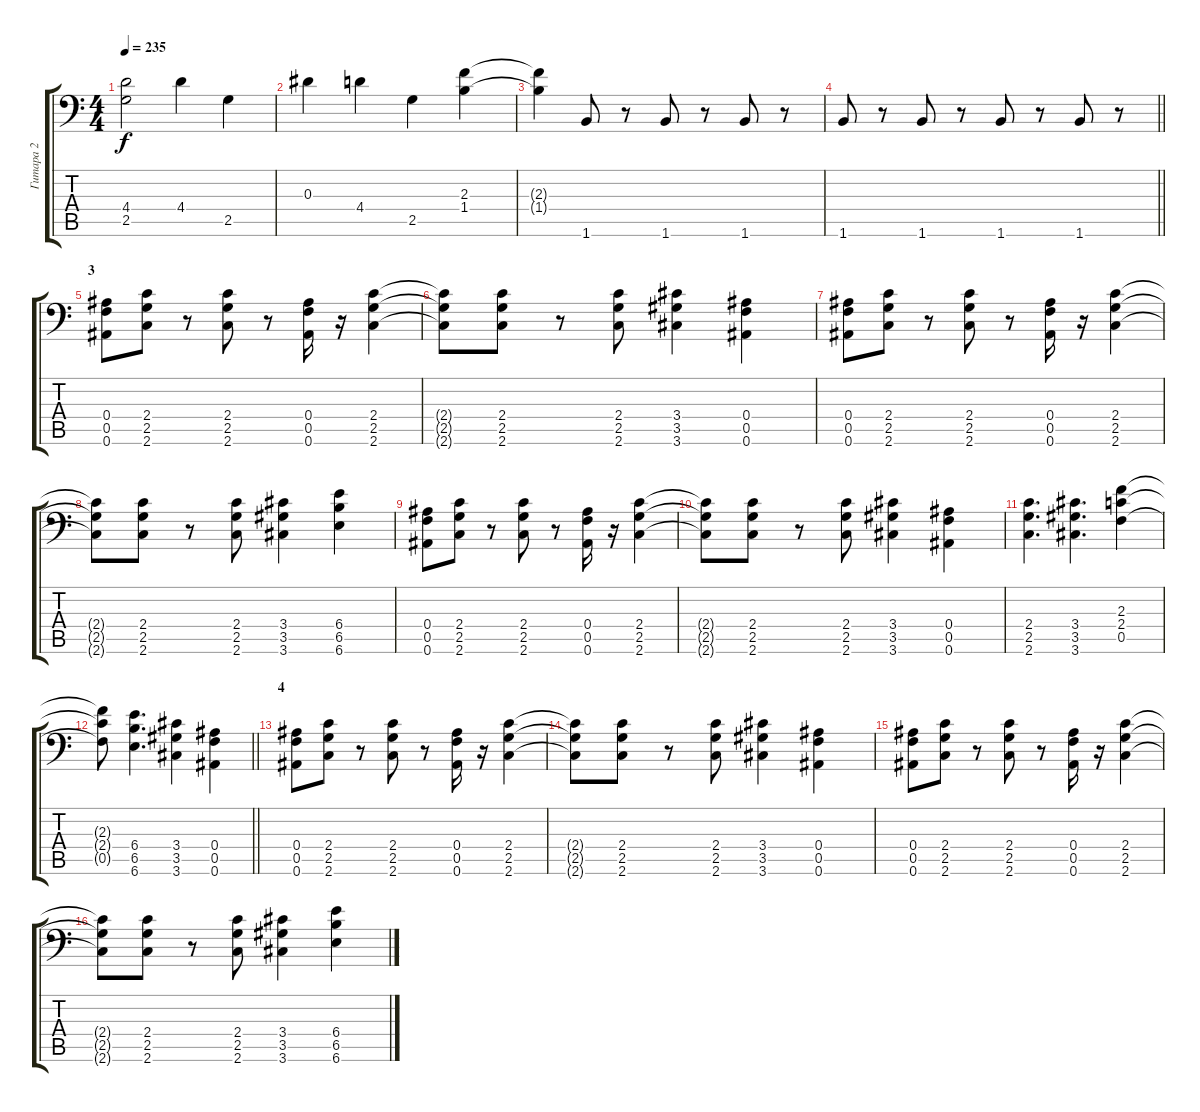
\track ("Гитара 2" "Гитара 2") {instrument distortionguitar}
\staff {score tabs}
\tuning (C4 G3 Eb3 Bb2 F2 Bb1) {hide}
\ts (4 4)
\tempo 235
\clef f4
\ks c
(4.4{t} 2.5{t}).2{dy f} 4.4.4 2.5.4 |
0.3.4 4.4.4 2.5.4 (2.3 1.4).4 |
(2.3{t} 1.4{t}).4 1.6.8 r.8 1.6.8 r.8 1.6.8 r.8 |
\barLineRight lightlight
1.6.8 r.8 1.6.8 r.8 1.6.8 r.8 1.6.8 r.8 |
\section ("" "3")
(0.4 0.5 0.6).8 (2.4 2.5 2.6).8 r.8 (2.4 2.5 2.6).8 r.8 (0.4 0.5 0.6).16 r.16 (2.4 2.5 2.6).4 |
(2.4{t} 2.5{t} 2.6{t}).8 (2.4 2.5 2.6).8 r.8 (2.4 2.5 2.6).8 (3.4 3.5 3.6).4 (0.4 0.5 0.6).4 |
(0.4 0.5 0.6).8 (2.4 2.5 2.6).8 r.8 (2.4 2.5 2.6).8 r.8 (0.4 0.5 0.6).16 r.16 (2.4 2.5 2.6).4 |
(2.4{t} 2.5{t} 2.6{t}).8 (2.4 2.5 2.6).8 r.8 (2.4 2.5 2.6).8 (3.4 3.5 3.6).4 (6.4 6.5 6.6).4 |
(0.4 0.5 0.6).8 (2.4 2.5 2.6).8 r.8 (2.4 2.5 2.6).8 r.8 (0.4 0.5 0.6).16 r.16 (2.4 2.5 2.6).4 |
(2.4{t} 2.5{t} 2.6{t}).8 (2.4 2.5 2.6).8 r.8 (2.4 2.5 2.6).8 (3.4 3.5 3.6).4 (0.4 0.5 0.6).4 |
(2.4 2.5 2.6).4{d} (3.4 3.5 3.6).4{d} (2.3 2.4 0.5).4 |
\barLineRight lightlight
(2.3{t} 2.4{t} 0.5{t}).8 (6.4 6.5 6.6).4{d} (3.4 3.5 3.6).4 (0.4 0.5 0.6).4 |
\section ("" "4")
(0.4 0.5 0.6).8 (2.4 2.5 2.6).8 r.8 (2.4 2.5 2.6).8 r.8 (0.4 0.5 0.6).16 r.16 (2.4 2.5 2.6).4 |
(2.4{t} 2.5{t} 2.6{t}).8 (2.4 2.5 2.6).8 r.8 (2.4 2.5 2.6).8 (3.4 3.5 3.6).4 (0.4 0.5 0.6).4 |
(0.4 0.5 0.6).8 (2.4 2.5 2.6).8 r.8 (2.4 2.5 2.6).8 r.8 (0.4 0.5 0.6).16 r.16 (2.4 2.5 2.6).4 |
(2.4{t} 2.5{t} 2.6{t}).8 (2.4 2.5 2.6).8 r.8 (2.4 2.5 2.6).8 (3.4 3.5 3.6).4 (6.4 6.5 6.6).4
